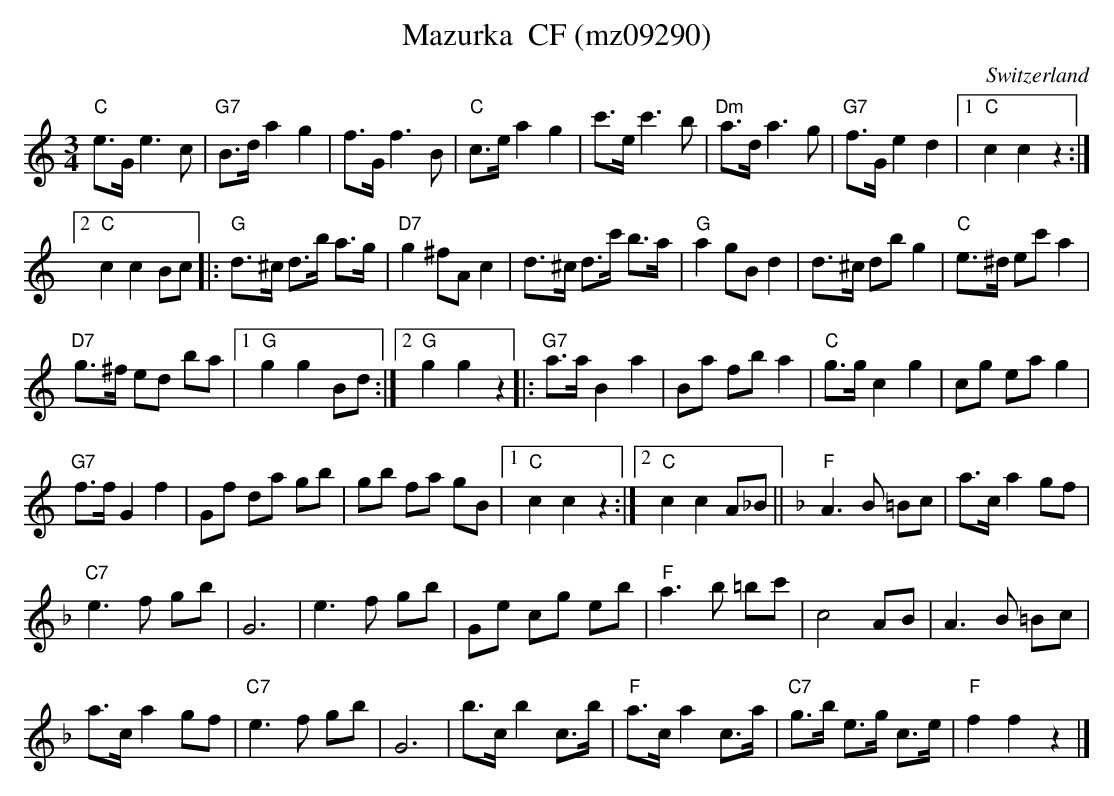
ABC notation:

X:1
T:Mazurka  CF (mz09290)
M:3/4
L:1/8
O:Switzerland
K:C major
"C"e>G e3c | "G7"B>d a2g2 | f>G f3B | "C"c>e a2g2 | c'>e c'3b | "Dm"a>d a3g |  "G7"f>G e2d2 |1 "C"c2c2z2 :|2
"C"c2c2 Bc |: "G"d>^c d>b a>g | "D7"g2 ^fAc2 | d>^c d>c' b>a | "G"a2 gB d2 | d>^c dbg2 | "C"e>^d ec'a2 |
"D7"g>^f ed ba |1 "G"g2g2 Bd :|2 "G"g2g2z2 |: "G7"a>aB2a2 | Ba fba2 | "C"g>gc2g2 | cg eag2 |
"G7"f>f G2f2 | Gf da gb | gb fa gB |1 "C"c2c2z2 :|2 "C"c2c2 A_B || [K:F] "F"A3B =Bc | a>c a2 gf |
"C7"e3f gb | G6 | e3f gb | Ge cg eb | "F"a3b =bc' | c4 AB | A3B =Bc |
a>c a2 gf | "C7"e3f gb | G6 | b>c b2 c>b | "F"a>c a2 c>a | "C7"g>b e>g c>e | "F"f2f2z2 |]
